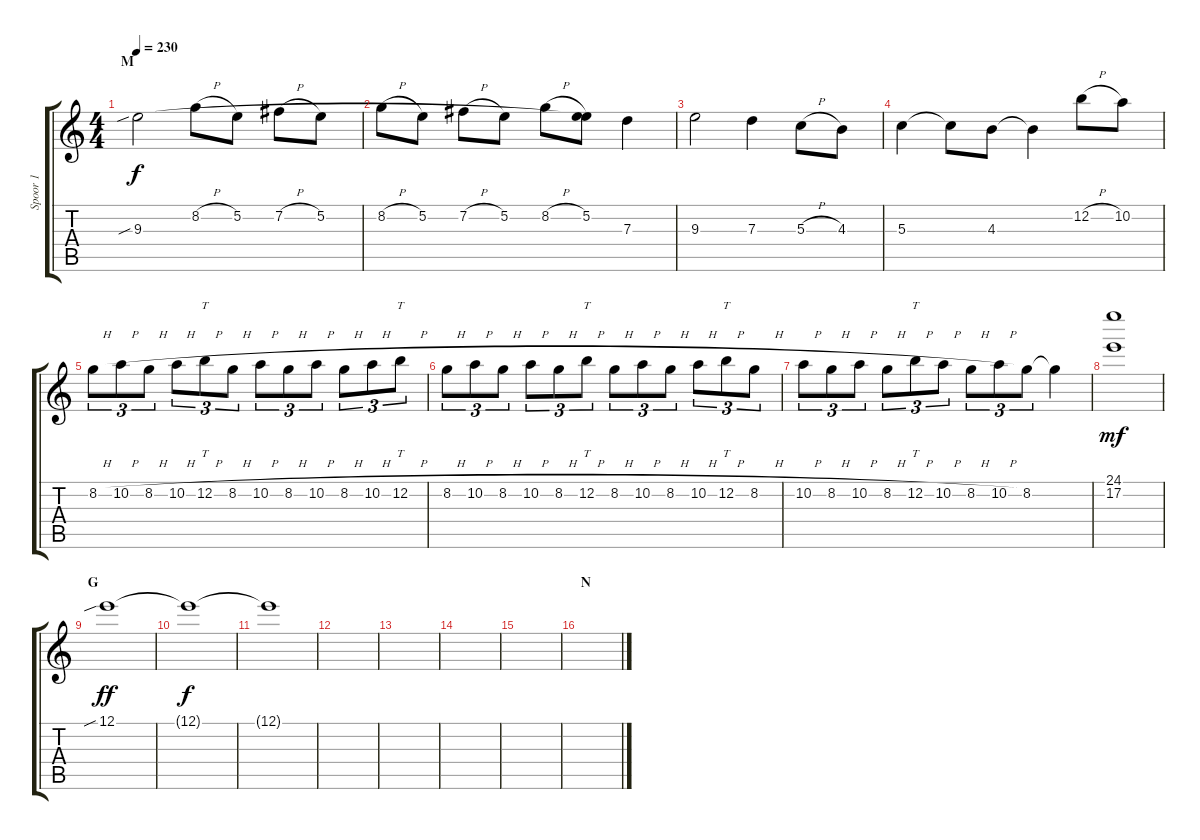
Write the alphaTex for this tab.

\track ("Spoor 1" "Spoor 1") {instrument overdrivenguitar}
\staff {score tabs}
\tuning (E4 B3 G3 D3 A2 E2) {hide}
\ts (4 4)
\section ("" "M")
\tempo 230
\clef g2
\ks c
9.3{sib}.2{dy f} 8.2{h}.8 5.2.8 7.2{h}.8 5.2.8 |
8.2{h}.8 5.2.8 7.2{h}.8 5.2.8 8.2{h}.8 (5.2 9.3{t}).8 7.3.4 |
9.3.2 7.3.4 5.3{h}.8 4.3.8 |
5.3.4 5.3{t}.8 4.3.8 4.3{t}.4 12.2{h}.8 10.2.8 |
8.2{h}.8{tu (3 2)} 10.2{h}.8{tu (3 2)} 8.2{h}.8{tu (3 2)} 10.2{h}.8{tu (3 2)} 12.2{h}.8{tt tu (3 2)} 8.2{h}.8{tu (3 2)} 10.2{h}.8{tu (3 2)} 8.2{h}.8{tu (3 2)} 10.2{h}.8{tu (3 2)} 8.2{h}.8{tu (3 2)} 10.2{h}.8{tu (3 2)} 12.2{h}.8{tt tu (3 2)} |
8.2{h}.8{tu (3 2)} 10.2{h}.8{tu (3 2)} 8.2{h}.8{tu (3 2)} 10.2{h}.8{tu (3 2)} 8.2{h}.8{tu (3 2)} 12.2{h}.8{tt tu (3 2)} 8.2{h}.8{tu (3 2)} 10.2{h}.8{tu (3 2)} 8.2{h}.8{tu (3 2)} 10.2{h}.8{tu (3 2)} 12.2{h}.8{tt tu (3 2)} 8.2{h}.8{tu (3 2)} |
10.2{h}.8{tu (3 2)} 8.2{h}.8{tu (3 2)} 10.2{h}.8{tu (3 2)} 8.2{h}.8{tu (3 2)} 12.2{h}.8{tt tu (3 2)} 10.2{h}.8{tu (3 2)} 8.2{h}.8{tu (3 2)} 10.2{h}.8{tu (3 2)} 8.2.8{tu (3 2)} 8.2{t}.4 |
(24.1 17.2).1{dy mf} |
\section ("" "G")
12.1{sib}.1{dy ff} |
12.1{t}.1{dy f} |
12.1{t}.1 |
|
|
|
|
\section ("" "N")
